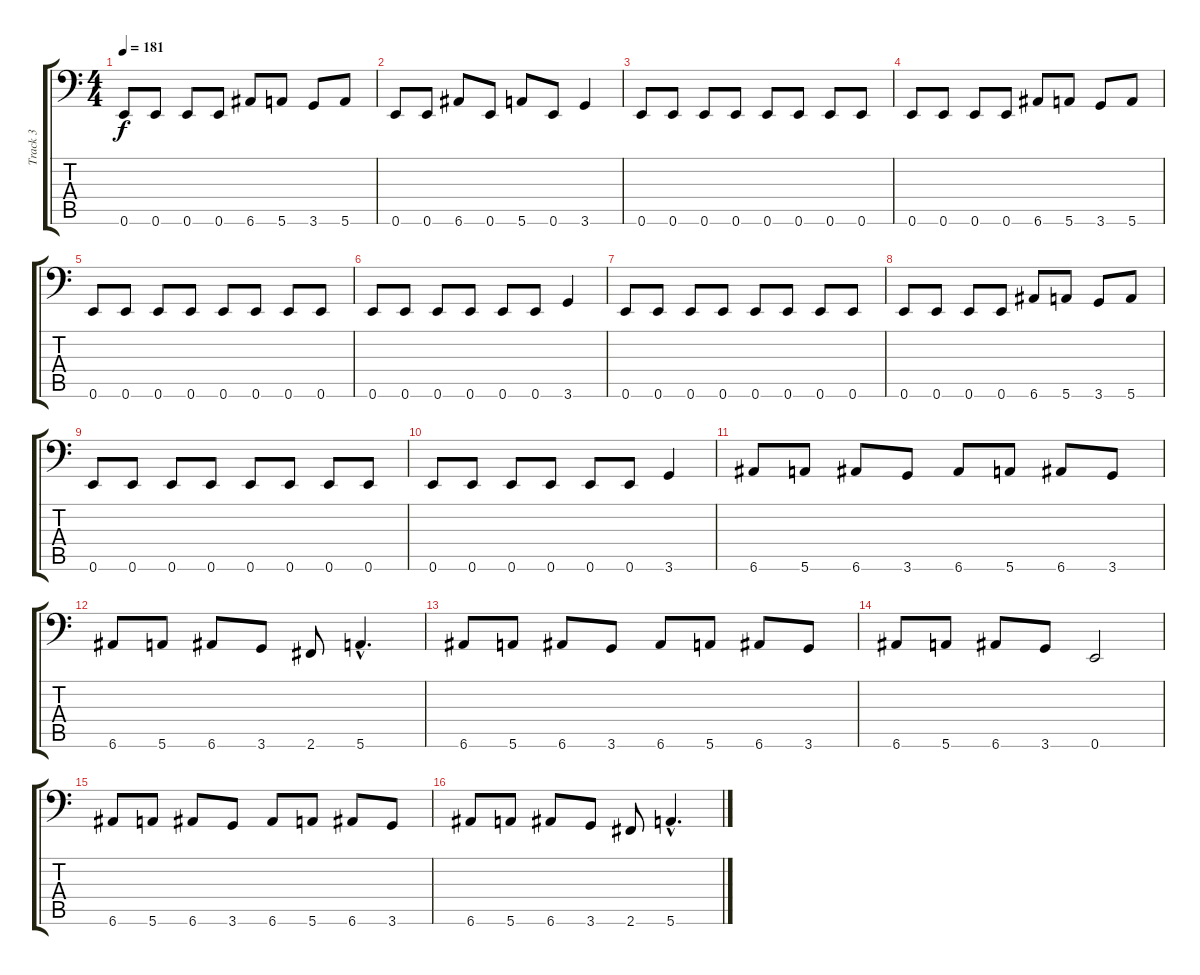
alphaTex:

\track ("Track 3" "Track 3") {instrument slapbass1}
\staff {score tabs}
\tuning (E3 B2 G2 D2 A1 E1) {hide}
\ts (4 4)
\tempo 181
\clef f4
\ks c
0.6.8{dy f} 0.6.8 0.6.8 0.6.8 6.6.8 5.6.8 3.6.8 5.6.8 |
0.6.8 0.6.8 6.6.8 0.6.8 5.6.8 0.6.8 3.6.4 |
0.6.8 0.6.8 0.6.8 0.6.8 0.6.8 0.6.8 0.6.8 0.6.8 |
0.6.8 0.6.8 0.6.8 0.6.8 6.6.8 5.6.8 3.6.8 5.6.8 |
0.6.8 0.6.8 0.6.8 0.6.8 0.6.8 0.6.8 0.6.8 0.6.8 |
0.6.8 0.6.8 0.6.8 0.6.8 0.6.8 0.6.8 3.6.4 |
0.6.8 0.6.8 0.6.8 0.6.8 0.6.8 0.6.8 0.6.8 0.6.8 |
0.6.8 0.6.8 0.6.8 0.6.8 6.6.8 5.6.8 3.6.8 5.6.8 |
0.6.8 0.6.8 0.6.8 0.6.8 0.6.8 0.6.8 0.6.8 0.6.8 |
0.6.8 0.6.8 0.6.8 0.6.8 0.6.8 0.6.8 3.6.4 |
6.6.8 5.6.8 6.6.8 3.6.8 6.6.8 5.6.8 6.6.8 3.6.8 |
6.6.8 5.6.8 6.6.8 3.6.8 2.6.8 5.6{hac}.4{d} |
6.6.8 5.6.8 6.6.8 3.6.8 6.6.8 5.6.8 6.6.8 3.6.8 |
6.6.8 5.6.8 6.6.8 3.6.8 0.6.2 |
6.6.8 5.6.8 6.6.8 3.6.8 6.6.8 5.6.8 6.6.8 3.6.8 |
6.6.8 5.6.8 6.6.8 3.6.8 2.6.8 5.6{hac}.4{d}
